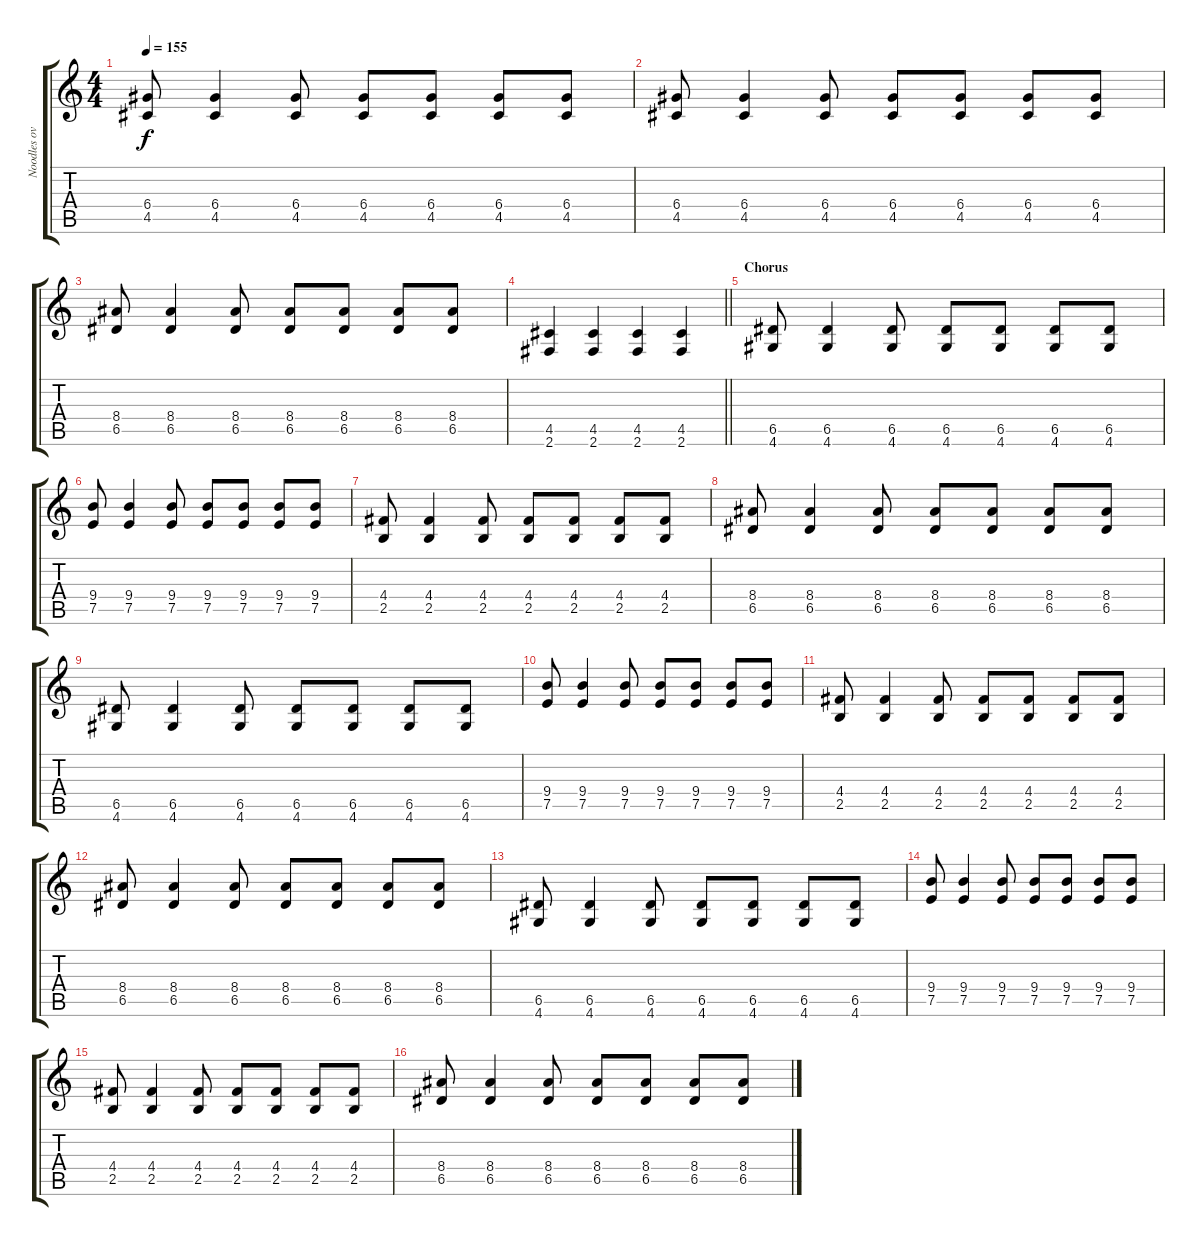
\track ("Noodles over" "Noodles ov") {instrument overdrivenguitar}
\staff {score tabs}
\tuning (E4 B3 G3 D3 A2 E2) {hide}
\ts (4 4)
\tempo 155
\clef g2
\ks c
(6.4 4.5).8{dy f} (6.4 4.5).4 (6.4 4.5).8 (6.4 4.5).8 (6.4 4.5).8 (6.4 4.5).8 (6.4 4.5).8 |
(6.4 4.5).8 (6.4 4.5).4 (6.4 4.5).8 (6.4 4.5).8 (6.4 4.5).8 (6.4 4.5).8 (6.4 4.5).8 |
(8.4 6.5).8 (8.4 6.5).4 (8.4 6.5).8 (8.4 6.5).8 (8.4 6.5).8 (8.4 6.5).8 (8.4 6.5).8 |
\barLineRight lightlight
(4.5 2.6).4 (4.5 2.6).4 (4.5 2.6).4 (4.5 2.6).4 |
\section ("" "Chorus")
(6.5 4.6).8 (6.5 4.6).4 (6.5 4.6).8 (6.5 4.6).8 (6.5 4.6).8 (6.5 4.6).8 (6.5 4.6).8 |
(9.4 7.5).8 (9.4 7.5).4 (9.4 7.5).8 (9.4 7.5).8 (9.4 7.5).8 (9.4 7.5).8 (9.4 7.5).8 |
(4.4 2.5).8 (4.4 2.5).4 (4.4 2.5).8 (4.4 2.5).8 (4.4 2.5).8 (4.4 2.5).8 (4.4 2.5).8 |
(8.4 6.5).8 (8.4 6.5).4 (8.4 6.5).8 (8.4 6.5).8 (8.4 6.5).8 (8.4 6.5).8 (8.4 6.5).8 |
(6.5 4.6).8 (6.5 4.6).4 (6.5 4.6).8 (6.5 4.6).8 (6.5 4.6).8 (6.5 4.6).8 (6.5 4.6).8 |
(9.4 7.5).8 (9.4 7.5).4 (9.4 7.5).8 (9.4 7.5).8 (9.4 7.5).8 (9.4 7.5).8 (9.4 7.5).8 |
(4.4 2.5).8 (4.4 2.5).4 (4.4 2.5).8 (4.4 2.5).8 (4.4 2.5).8 (4.4 2.5).8 (4.4 2.5).8 |
(8.4 6.5).8 (8.4 6.5).4 (8.4 6.5).8 (8.4 6.5).8 (8.4 6.5).8 (8.4 6.5).8 (8.4 6.5).8 |
(6.5 4.6).8 (6.5 4.6).4 (6.5 4.6).8 (6.5 4.6).8 (6.5 4.6).8 (6.5 4.6).8 (6.5 4.6).8 |
(9.4 7.5).8 (9.4 7.5).4 (9.4 7.5).8 (9.4 7.5).8 (9.4 7.5).8 (9.4 7.5).8 (9.4 7.5).8 |
(4.4 2.5).8 (4.4 2.5).4 (4.4 2.5).8 (4.4 2.5).8 (4.4 2.5).8 (4.4 2.5).8 (4.4 2.5).8 |
(8.4 6.5).8 (8.4 6.5).4 (8.4 6.5).8 (8.4 6.5).8 (8.4 6.5).8 (8.4 6.5).8 (8.4 6.5).8
